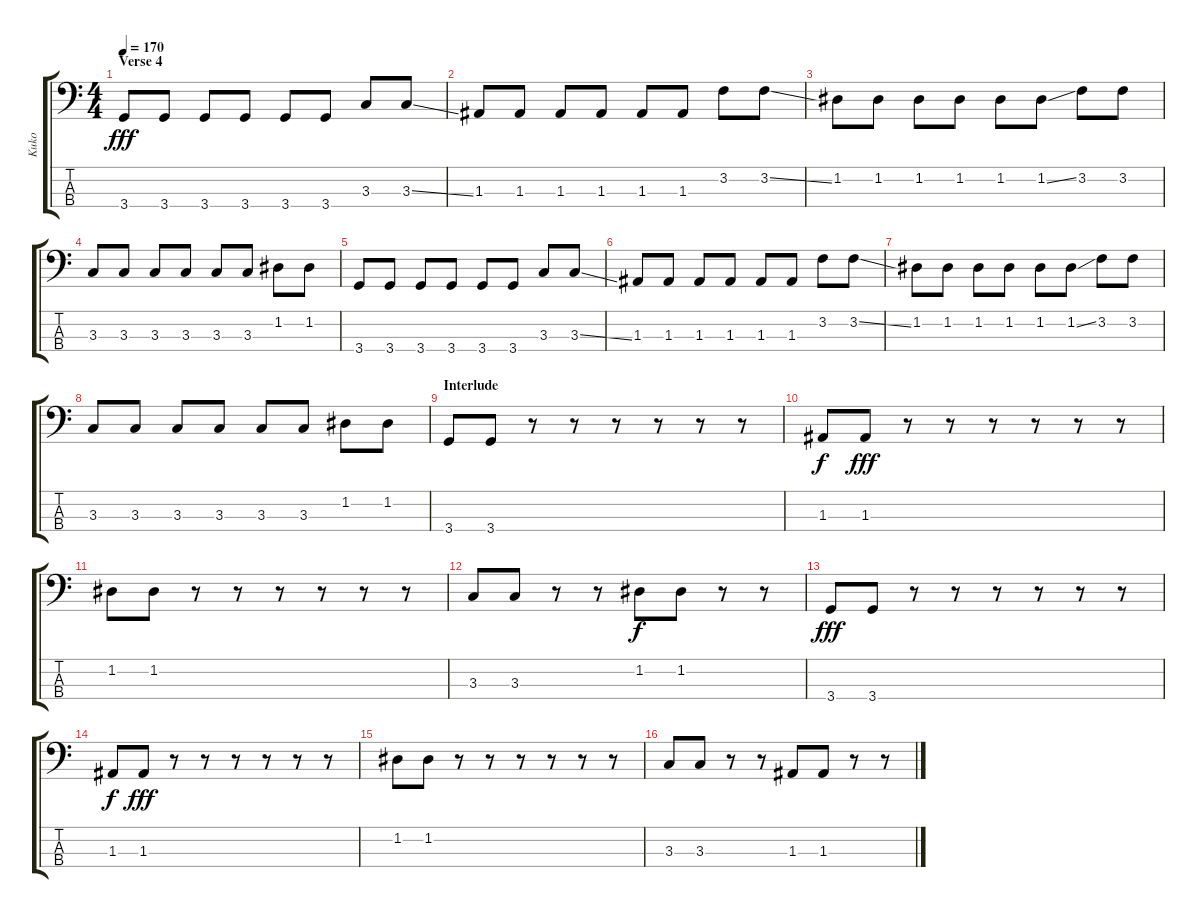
\track ("Kuko" "Kuko") {instrument electricbasspick}
\staff {score tabs}
\tuning (G2 D2 A1 E1) {hide}
\ts (4 4)
\section ("" "Verse 4")
\tempo 170
\clef f4
\ks c
3.4.8{dy fff} 3.4.8 3.4.8 3.4.8 3.4.8 3.4.8 3.3.8 3.3{ss}.8 |
1.3.8 1.3.8 1.3.8 1.3.8 1.3.8 1.3.8 3.2.8 3.2{ss}.8 |
1.2.8 1.2.8 1.2.8 1.2.8 1.2.8 1.2{ss}.8 3.2.8 3.2.8 |
3.3.8 3.3.8 3.3.8 3.3.8 3.3.8 3.3.8 1.2.8 1.2.8 |
3.4.8 3.4.8 3.4.8 3.4.8 3.4.8 3.4.8 3.3.8 3.3{ss}.8 |
1.3.8 1.3.8 1.3.8 1.3.8 1.3.8 1.3.8 3.2.8 3.2{ss}.8 |
1.2.8 1.2.8 1.2.8 1.2.8 1.2.8 1.2{ss}.8 3.2.8 3.2.8 |
3.3.8 3.3.8 3.3.8 3.3.8 3.3.8 3.3.8 1.2.8 1.2.8 |
\section ("" "Interlude")
3.4.8 3.4.8 r.8 r.8 r.8 r.8 r.8 r.8 |
1.3.8{dy f} 1.3.8{dy fff} r.8 r.8 r.8 r.8 r.8 r.8 |
1.2.8 1.2.8 r.8 r.8 r.8 r.8 r.8 r.8 |
3.3.8 3.3.8 r.8 r.8 1.2.8{dy f} 1.2.8 r.8 r.8 |
3.4.8{dy fff} 3.4.8 r.8 r.8 r.8 r.8 r.8 r.8 |
1.3.8{dy f} 1.3.8{dy fff} r.8 r.8 r.8 r.8 r.8 r.8 |
1.2.8 1.2.8 r.8 r.8 r.8 r.8 r.8 r.8 |
3.3.8 3.3.8 r.8 r.8 1.3.8 1.3.8 r.8 r.8
